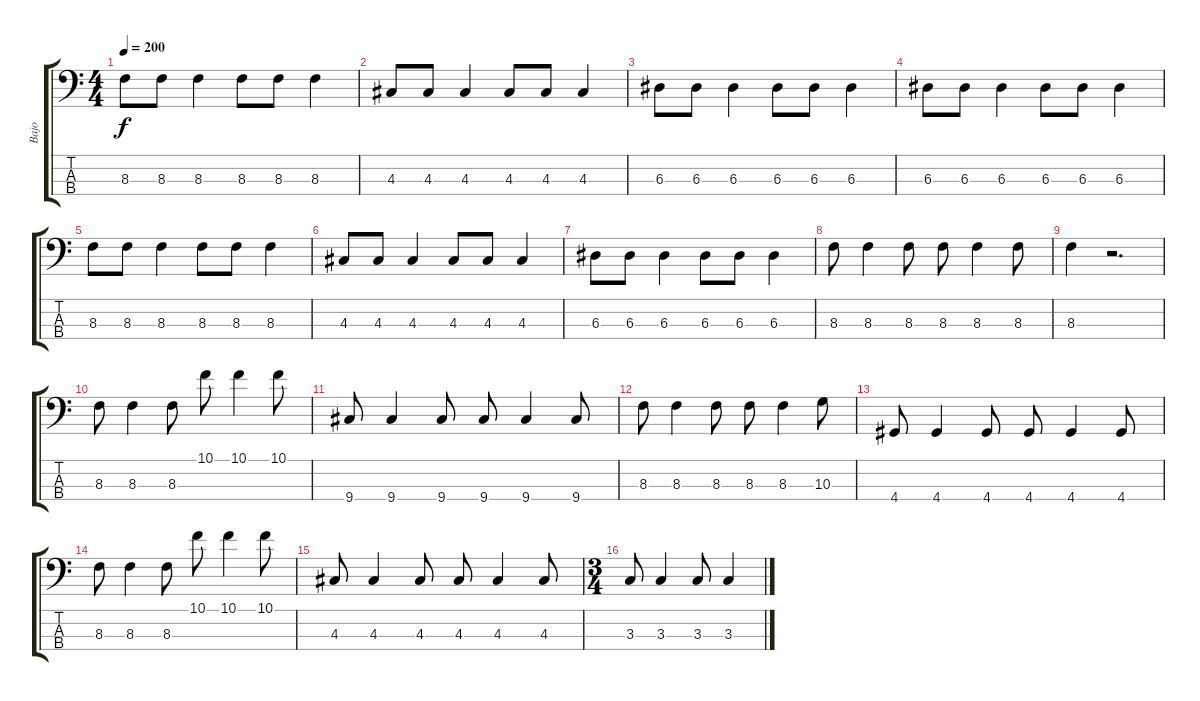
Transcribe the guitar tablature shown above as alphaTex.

\track ("Bajo" "Bajo") {instrument electricbasspick}
\staff {score tabs}
\tuning (G2 D2 A1 E1) {hide}
\ts (4 4)
\tempo 200
\clef f4
\ks c
8.3.8{dy f} 8.3.8 8.3.4 8.3.8 8.3.8 8.3.4 |
4.3.8 4.3.8 4.3.4 4.3.8 4.3.8 4.3.4 |
6.3.8 6.3.8 6.3.4 6.3.8 6.3.8 6.3.4 |
6.3.8 6.3.8 6.3.4 6.3.8 6.3.8 6.3.4 |
8.3.8 8.3.8 8.3.4 8.3.8 8.3.8 8.3.4 |
4.3.8 4.3.8 4.3.4 4.3.8 4.3.8 4.3.4 |
6.3.8 6.3.8 6.3.4 6.3.8 6.3.8 6.3.4 |
8.3.8 8.3.4 8.3.8 8.3.8 8.3.4 8.3.8 |
8.3.4 r.2{d} |
8.3.8 8.3.4 8.3.8 10.1.8 10.1.4 10.1.8 |
9.4.8 9.4.4 9.4.8 9.4.8 9.4.4 9.4.8 |
8.3.8 8.3.4 8.3.8 8.3.8 8.3.4 10.3.8 |
4.4.8 4.4.4 4.4.8 4.4.8 4.4.4 4.4.8 |
8.3.8 8.3.4 8.3.8 10.1.8 10.1.4 10.1.8 |
4.3.8 4.3.4 4.3.8 4.3.8 4.3.4 4.3.8 |
\ts (3 4)
3.3.8 3.3.4 3.3.8 3.3.4
